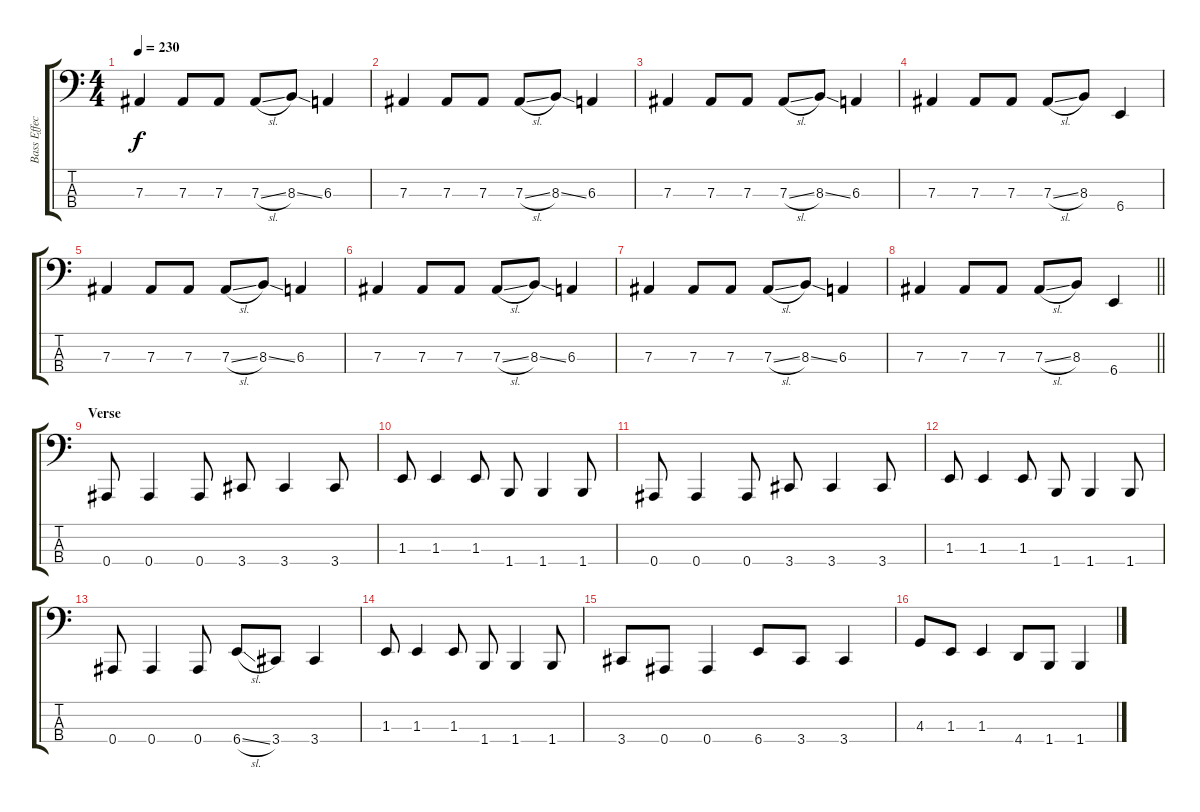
\track ("Bass Effect" "Bass Effec") {instrument overdrivenguitar}
\staff {score tabs}
\tuning (Db2 Ab1 Eb1 Bb0) {hide}
\ts (4 4)
\tempo 230
\clef f4
\ks c
7.3.4{dy f} 7.3.8 7.3.8 7.3{sl}.8 8.3{ss}.8 6.3.4 |
7.3.4 7.3.8 7.3.8 7.3{sl}.8 8.3{ss}.8 6.3.4 |
7.3.4 7.3.8 7.3.8 7.3{sl}.8 8.3{ss}.8 6.3.4 |
7.3.4 7.3.8 7.3.8 7.3{sl}.8 8.3.8 6.4.4 |
7.3.4 7.3.8 7.3.8 7.3{sl}.8 8.3{ss}.8 6.3.4 |
7.3.4 7.3.8 7.3.8 7.3{sl}.8 8.3{ss}.8 6.3.4 |
7.3.4 7.3.8 7.3.8 7.3{sl}.8 8.3{ss}.8 6.3.4 |
\barLineRight lightlight
7.3.4 7.3.8 7.3.8 7.3{sl}.8 8.3.8 6.4.4 |
\section ("" "Verse")
0.4.8 0.4.4 0.4.8 3.4.8 3.4.4 3.4.8 |
1.3.8 1.3.4 1.3.8 1.4.8 1.4.4 1.4.8 |
0.4.8 0.4.4 0.4.8 3.4.8 3.4.4 3.4.8 |
1.3.8 1.3.4 1.3.8 1.4.8 1.4.4 1.4.8 |
0.4.8 0.4.4 0.4.8 6.4{sl}.8 3.4.8 3.4.4 |
1.3.8 1.3.4 1.3.8 1.4.8 1.4.4 1.4.8 |
3.4.8 0.4.8 0.4.4 6.4.8 3.4.8 3.4.4 |
4.3.8 1.3.8 1.3.4 4.4.8 1.4.8 1.4.4
